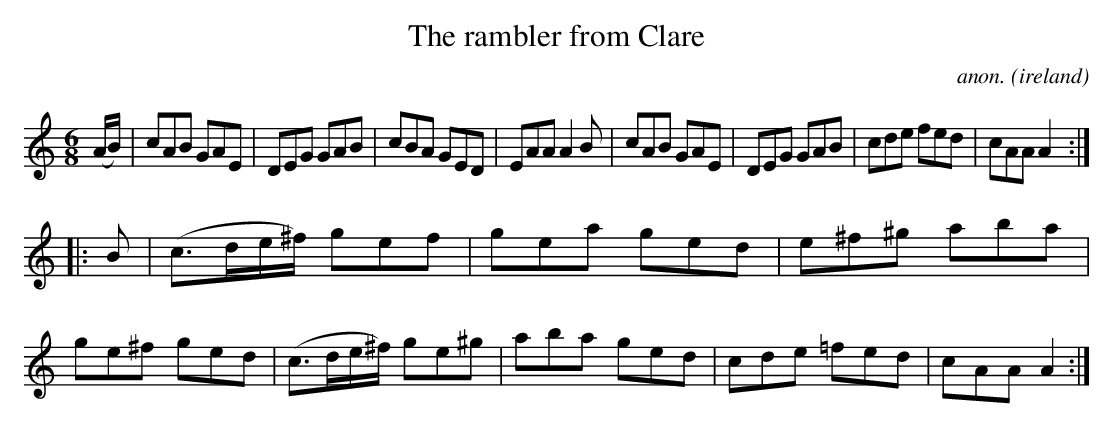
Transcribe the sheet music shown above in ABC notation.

X:1
T:The rambler from Clare
O:ireland
C:anon.
M:6/8
L:1/8
K:Am
(A/B/)|cAB GAE|DEG GAB|cBA GED|EAA A2B|cAB GAE|DEG GAB|cde fed|cAA A2:|
|:B|(c>de/^f/) gef|gea ged|e^f^g aba|ge^f ged|(c>de/^f/) ge^g|aba ged|cde =fed|cAA A2:|
